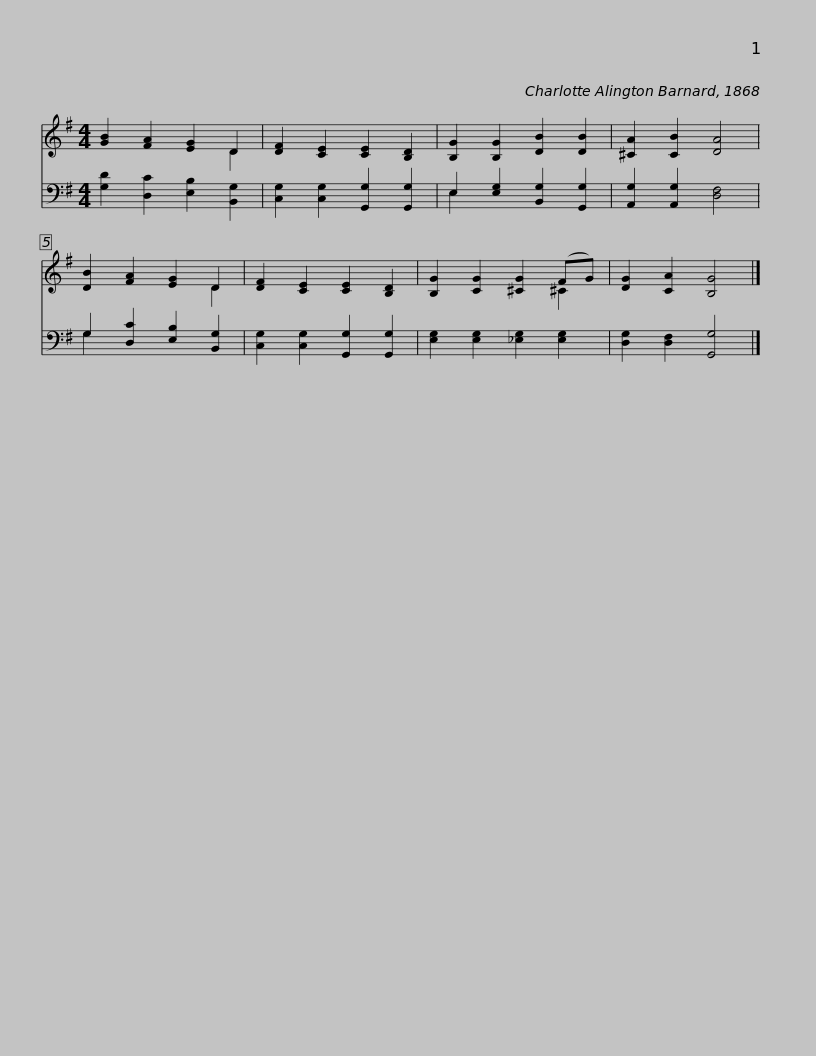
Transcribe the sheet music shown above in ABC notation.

X:1
%%score ( 1 2 ) ( 3 4 )
L:1/8
M:4/4
I:linebreak $
K:G
V:1 treble
V:2 treble
V:3 bass
V:4 bass
V:1
 [GB]2 [FA]2 [EG]2 D2 | [DF]2 [CE]2 [CE]2 [B,D]2 | [B,G]2 [B,G]2 [DB]2 [DB]2 | [^CA]2 [CB]2 [DA]4 | [DB]2 [FA]2 [EG]2 D2 | %5
 [DF]2 [CE]2 [CE]2 [B,D]2 |$ [B,G]2 [CG]2 [^CG]2 (FG) | [DG]2 [CA]2 [B,G]4 |] %8
V:2
 x6 D2 | x8 | x8 | x8 | x6 D2 | %5
 x8 |$ x6 ^C2 | x8 |] %8
V:3
 [G,D]2 [D,C]2 [E,B,]2 [B,,G,]2 | [C,G,]2 [C,G,]2 [G,,G,]2 [G,,G,]2 | E,2 [E,G,]2 [B,,G,]2 [G,,G,]2 | [A,,G,]2 [A,,G,]2 [D,F,]4 | G,2 [D,C]2 [E,B,]2 [B,,G,]2 | %5
 [C,G,]2 [C,G,]2 [G,,G,]2 [G,,G,]2 |$ [E,G,]2 [E,G,]2 [_E,G,]2 [E,G,]2 | [D,G,]2 [D,F,]2 [G,,G,]4 |] %8
V:4
 x8 | x8 | E,2 x6 | x8 | G,2 x6 | %5
 x8 |$ x8 | x8 |] %8
